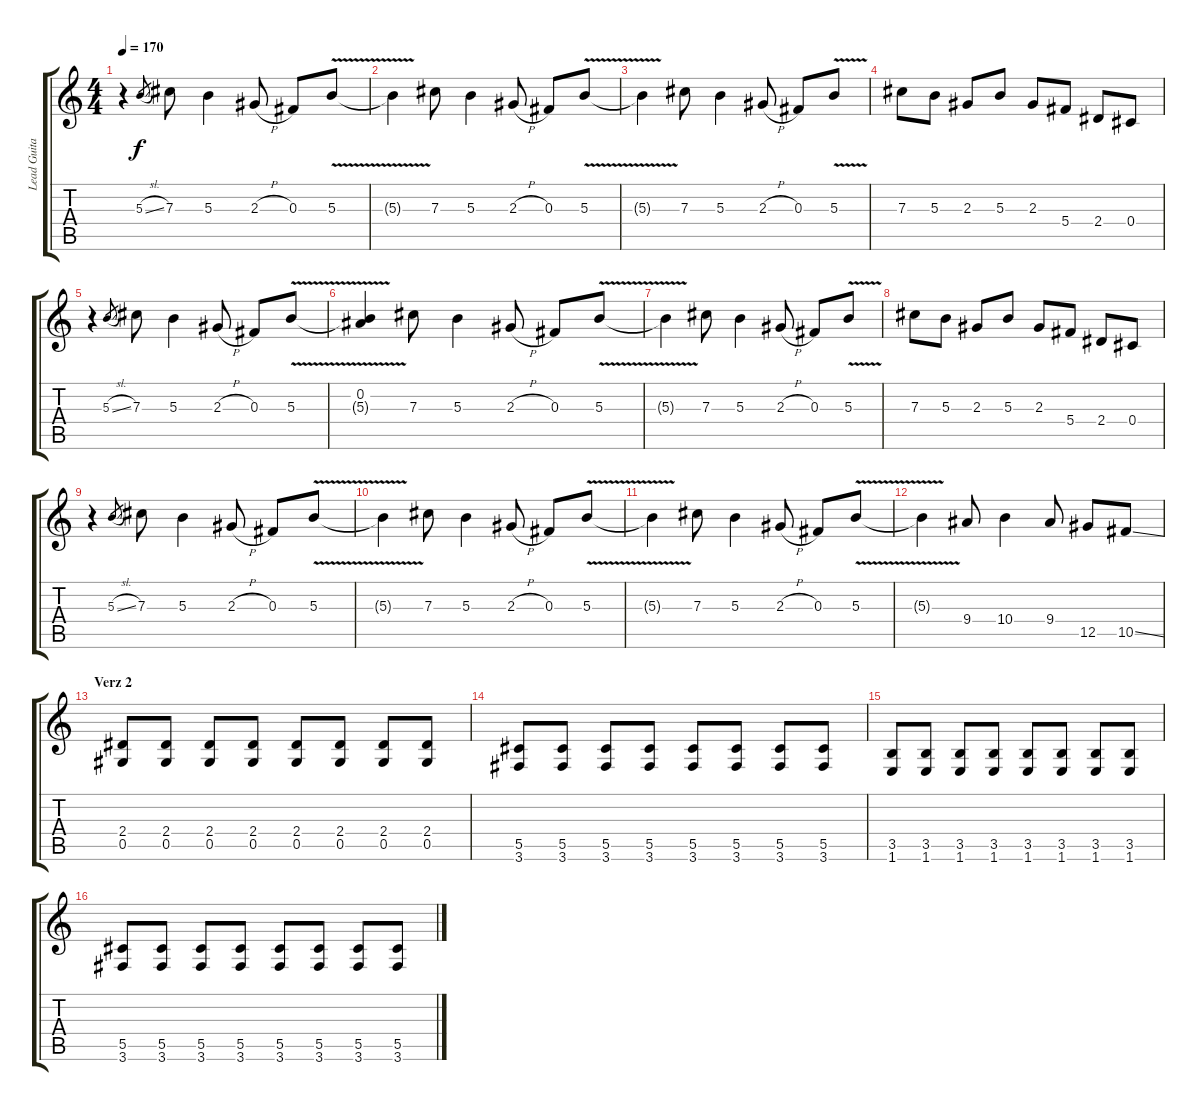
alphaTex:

\track ("Lead Guitar - Joni" "Lead Guita") {instrument overdrivenguitar}
\staff {score tabs}
\tuning (Eb4 Bb3 Gb3 Db3 Ab2 Eb2) {hide}
\ts (4 4)
\tempo 170
\clef g2
\ks c
r.4{dy f} 5.3{sl}.8{gr} 7.3.8 5.3.4 2.3{h}.8 0.3.8 5.3{v}.8 |
5.3{t}.4 7.3.8 5.3.4 2.3{h}.8 0.3.8 5.3{v}.8 |
5.3{t}.4 7.3.8 5.3.4 2.3{h}.8 0.3.8 5.3{v}.8 |
7.3.8 5.3.8 2.3.8 5.3.8 2.3.8 5.4.8 2.4.8 0.4.8 |
r.4 5.3{sl}.8{gr} 7.3.8 5.3.4 2.3{h}.8 0.3.8 5.3{v}.8 |
(0.2 5.3{t}).4 7.3.8 5.3.4 2.3{h}.8 0.3.8 5.3{v}.8 |
5.3{t}.4 7.3.8 5.3.4 2.3{h}.8 0.3.8 5.3{v}.8 |
7.3.8 5.3.8 2.3.8 5.3.8 2.3.8 5.4.8 2.4.8 0.4.8 |
r.4 5.3{sl}.8{gr} 7.3.8 5.3.4 2.3{h}.8 0.3.8 5.3{v}.8 |
5.3{t}.4 7.3.8 5.3.4 2.3{h}.8 0.3.8 5.3{v}.8 |
5.3{t}.4 7.3.8 5.3.4 2.3{h}.8 0.3.8 5.3{v}.8 |
5.3{t}.4 9.4.8 10.4.4 9.4.8 12.5.8 10.5{ss}.8 |
\section ("" "Verz 2")
(2.4 0.5).8 (2.4 0.5).8 (2.4 0.5).8 (2.4 0.5).8 (2.4 0.5).8 (2.4 0.5).8 (2.4 0.5).8 (2.4 0.5).8 |
(5.5 3.6).8 (5.5 3.6).8 (5.5 3.6).8 (5.5 3.6).8 (5.5 3.6).8 (5.5 3.6).8 (5.5 3.6).8 (5.5 3.6).8 |
(3.5 1.6).8 (3.5 1.6).8 (3.5 1.6).8 (3.5 1.6).8 (3.5 1.6).8 (3.5 1.6).8 (3.5 1.6).8 (3.5 1.6).8 |
(5.5 3.6).8 (5.5 3.6).8 (5.5 3.6).8 (5.5 3.6).8 (5.5 3.6).8 (5.5 3.6).8 (5.5 3.6).8 (5.5 3.6).8
